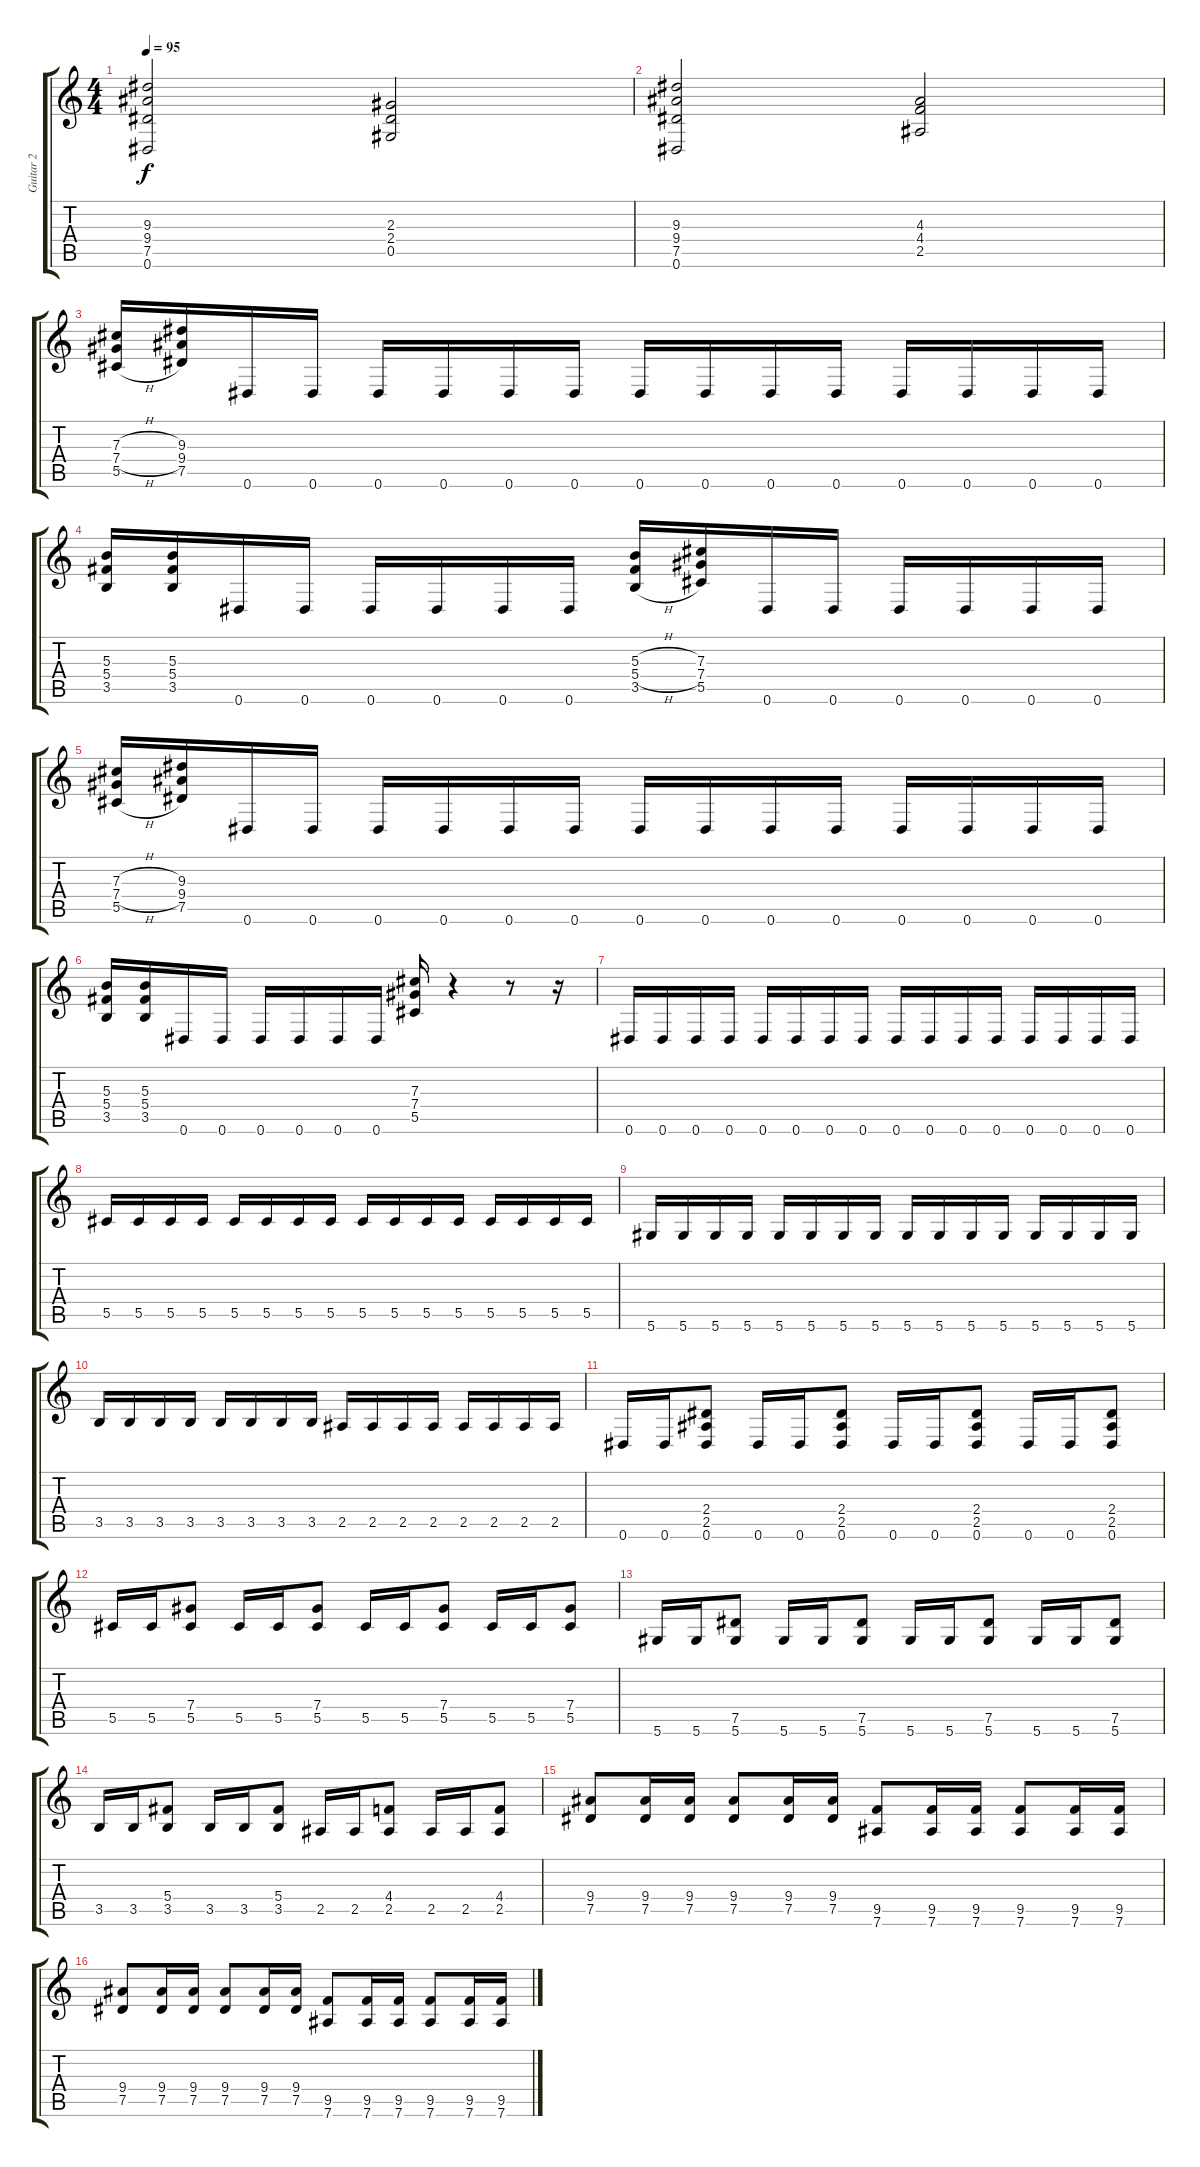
\track ("Guitar 2" "Guitar 2") {instrument distortionguitar}
\staff {score tabs}
\tuning (Eb4 Bb3 Gb3 Db3 Ab2 Eb2) {hide}
\ts (4 4)
\tempo 95
\clef g2
\ks c
(9.3 9.4 7.5 0.6).2{dy f} (2.3 2.4 0.5).2 |
(9.3 9.4 7.5 0.6).2 (4.3 4.4 2.5).2 |
(7.3{h} 7.4{h} 5.5{h}).16 (9.3 9.4 7.5).16 0.6.16 0.6.16 0.6.16 0.6.16 0.6.16 0.6.16 0.6.16 0.6.16 0.6.16 0.6.16 0.6.16 0.6.16 0.6.16 0.6.16 |
(5.3 5.4 3.5).16 (5.3 5.4 3.5).16 0.6.16 0.6.16 0.6.16 0.6.16 0.6.16 0.6.16 (5.3{h} 5.4{h} 3.5{h}).16 (7.3 7.4 5.5).16 0.6.16 0.6.16 0.6.16 0.6.16 0.6.16 0.6.16 |
(7.3{h} 7.4{h} 5.5{h}).16 (9.3 9.4 7.5).16 0.6.16 0.6.16 0.6.16 0.6.16 0.6.16 0.6.16 0.6.16 0.6.16 0.6.16 0.6.16 0.6.16 0.6.16 0.6.16 0.6.16 |
(5.3 5.4 3.5).16 (5.3 5.4 3.5).16 0.6.16 0.6.16 0.6.16 0.6.16 0.6.16 0.6.16 (7.3 7.4 5.5).16 r.4 r.8 r.16 |
0.6.16 0.6.16 0.6.16 0.6.16 0.6.16 0.6.16 0.6.16 0.6.16 0.6.16 0.6.16 0.6.16 0.6.16 0.6.16 0.6.16 0.6.16 0.6.16 |
5.5.16 5.5.16 5.5.16 5.5.16 5.5.16 5.5.16 5.5.16 5.5.16 5.5.16 5.5.16 5.5.16 5.5.16 5.5.16 5.5.16 5.5.16 5.5.16 |
5.6.16 5.6.16 5.6.16 5.6.16 5.6.16 5.6.16 5.6.16 5.6.16 5.6.16 5.6.16 5.6.16 5.6.16 5.6.16 5.6.16 5.6.16 5.6.16 |
3.5.16 3.5.16 3.5.16 3.5.16 3.5.16 3.5.16 3.5.16 3.5.16 2.5.16 2.5.16 2.5.16 2.5.16 2.5.16 2.5.16 2.5.16 2.5.16 |
0.6.16 0.6.16 (2.4 2.5 0.6).8 0.6.16 0.6.16 (2.4 2.5 0.6).8 0.6.16 0.6.16 (2.4 2.5 0.6).8 0.6.16 0.6.16 (2.4 2.5 0.6).8 |
5.5.16 5.5.16 (7.4 5.5).8 5.5.16 5.5.16 (7.4 5.5).8 5.5.16 5.5.16 (7.4 5.5).8 5.5.16 5.5.16 (7.4 5.5).8 |
5.6.16 5.6.16 (7.5 5.6).8 5.6.16 5.6.16 (7.5 5.6).8 5.6.16 5.6.16 (7.5 5.6).8 5.6.16 5.6.16 (7.5 5.6).8 |
3.5.16 3.5.16 (5.4 3.5).8 3.5.16 3.5.16 (5.4 3.5).8 2.5.16 2.5.16 (4.4 2.5).8 2.5.16 2.5.16 (4.4 2.5).8 |
(9.4 7.5).8 (9.4 7.5).16 (9.4 7.5).16 (9.4 7.5).8 (9.4 7.5).16 (9.4 7.5).16 (9.5 7.6).8 (9.5 7.6).16 (9.5 7.6).16 (9.5 7.6).8 (9.5 7.6).16 (9.5 7.6).16 |
(9.4 7.5).8 (9.4 7.5).16 (9.4 7.5).16 (9.4 7.5).8 (9.4 7.5).16 (9.4 7.5).16 (9.5 7.6).8 (9.5 7.6).16 (9.5 7.6).16 (9.5 7.6).8 (9.5 7.6).16 (9.5 7.6).16
